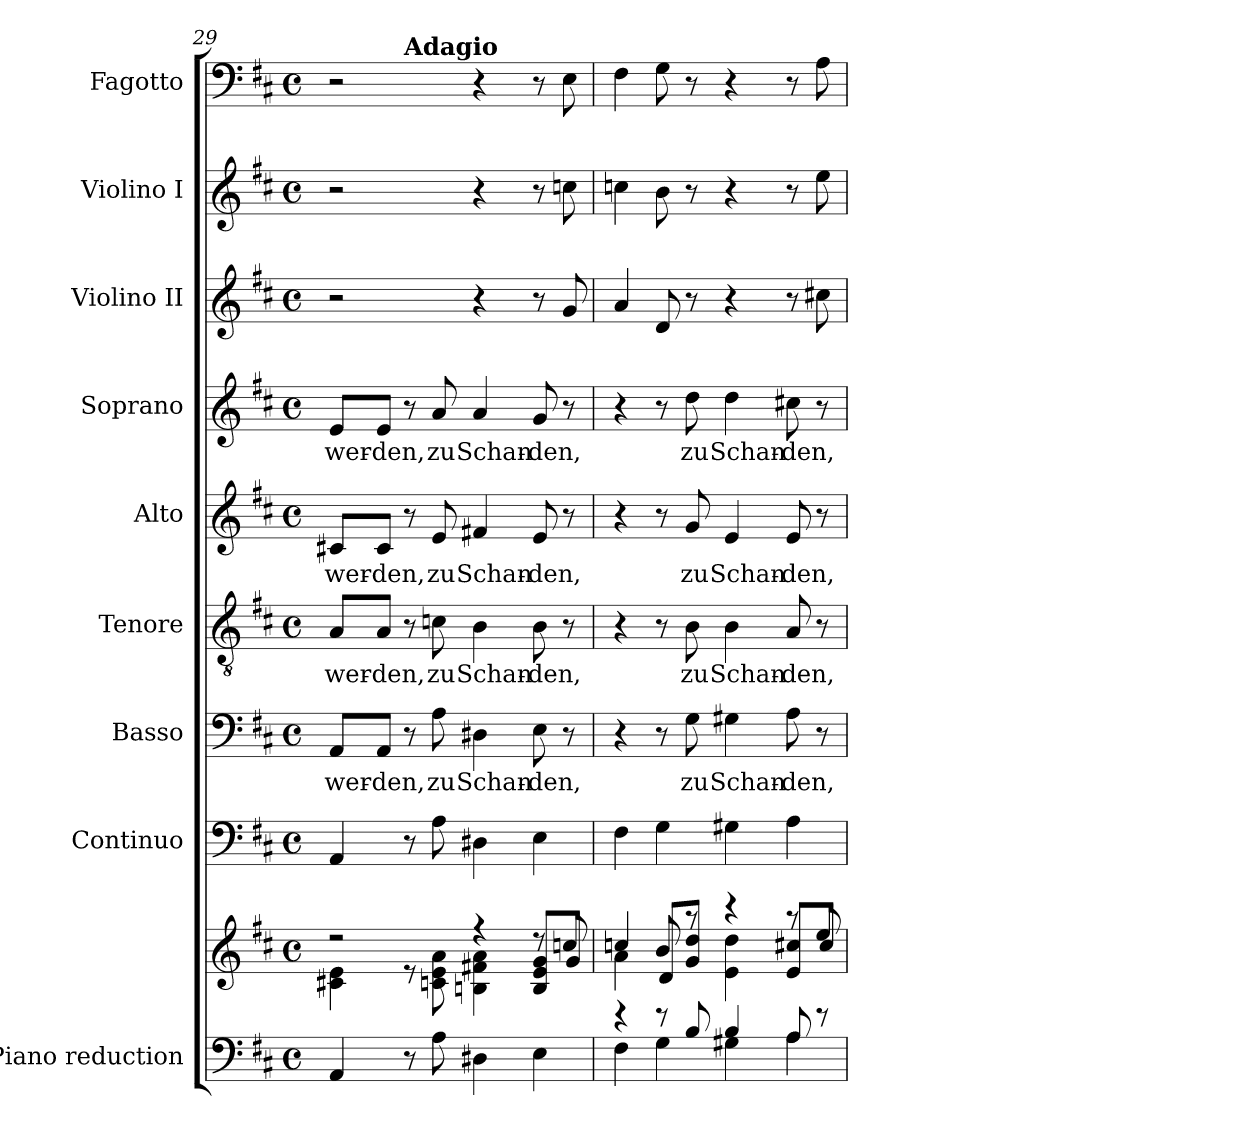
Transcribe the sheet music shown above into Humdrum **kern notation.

**kern	**kern	**kern	**kern	**text	**kern	**text	**kern	**text	**kern	**text	**kern	**kern	**kern
*part9	*part9	*part8	*part7	*part7	*part6	*part6	*part5	*part5	*part4	*part4	*part3	*part2	*part1
*staff10	*staff9	*staff8	*staff7	*staff7	*staff6	*staff6	*staff5	*staff5	*staff4	*staff4	*staff3	*staff2	*staff1
*I"Piano reduction	*	*I"Continuo	*I"Basso	*	*I"Tenore	*	*I"Alto	*	*I"Soprano	*	*I"Violino II	*I"Violino I	*I"Fagotto
*I'Pno	*	*	*	*	*	*	*	*	*	*	*I'Vln	*I'Vln	*
*clefF4	*clefG2	*clefF4	*clefF4	*	*clefGv2	*	*clefG2	*	*clefG2	*	*clefG2	*clefG2	*clefF4
*k[f#c#]	*k[f#c#]	*k[f#c#]	*k[f#c#]	*	*k[f#c#]	*	*k[f#c#]	*	*k[f#c#]	*	*k[f#c#]	*k[f#c#]	*k[f#c#]
*M4/4	*M4/4	*M4/4	*M4/4	*	*M4/4	*	*M4/4	*	*M4/4	*	*M4/4	*M4/4	*M4/4
*met(c)	*met(c)	*met(c)	*met(c)	*	*met(c)	*	*met(c)	*	*met(c)	*	*met(c)	*met(c)	*met(c)
=29	=29	=29	=29	=29	=29	=29	=29	=29	=29	=29	=29	=29	=29
*	*^	*	*	*	*	*	*	*	*	*	*	*	*
!	!	!	!	!	!LO:LY:b	!	!LO:LY:b	!	!LO:LY:b	!	!LO:LY:b	!	!	!
*	*	*	*	*	*	*	*	*	*	*	*	*	*	*^
4AA/	2r	4c#X!\ 4e!\	4AA/	8AA/L	wer-	8A/L	wer-	8c#X/L	wer-	8e/L	wer-	2r	2r	2r	4ryy
!	!	!	!	!	!LO:LY:b	!	!LO:LY:b	!	!LO:LY:b	!	!LO:LY:b	!	!	!	!
.	.	.	.	8AA/J	den,	8A/J	den,	8c#/J	den,	8e/J	den,	.	.	.	.
!	!	!	!	!	!	!	!	!	!	!	!	!	!	!	!LO:TX:a:B:t=Adagio
8r	.	8r	8r	8r	.	8r	.	8r	.	8r	.	.	.	.	2.ryy
!	!	!	!	!	!LO:LY:b	!	!LO:LY:b	!	!LO:LY:b	!	!LO:LY:b	!	!	!	!
8A\	.	8cn!\ 8e!\ 8a!\	8A\	8A\	zu	8cn\	zu	8e/	zu	8a/	zu	.	.	.	.
!	!	!	!	!	!LO:LY:b	!	!LO:LY:b	!	!LO:LY:b	!	!LO:LY:b	!	!	!	!
4D#X\	4r	4Bn!\ 4f#X!\ 4a!\	4D#X\	4D#X\	Schan-	4B\	Schan-	4f#X/	Schan-	4a/	Schan-	4r	4r	4r	.
!	!	!	!	!	!LO:LY:b	!	!LO:LY:b	!	!LO:LY:b	!	!LO:LY:b	!	!	!	!
4E\	8r	8B!/ 8e!/ 8g!/L	4E\	8E\	den,	8B\	den,	8e/	den,	8g/	den,	8r	8r	8r	.
.	8ccn/	8g/J	.	8r	.	8r	.	8r	.	8r	.	8g/	8ccn\	8E\	.
*	*	*	*	*	*	*	*	*	*	*	*	*	*	*v	*v
=30	=30	=30	=30	=30	=30	=30	=30	=30	=30	=30	=30	=30	=30	=30
*^	*	*	*	*	*	*	*	*	*	*	*	*	*	*
4r	4F#\	4ccn/	4a\	4F#\	4r	.	4r	.	4r	.	4r	.	4a/	4ccn\	4F#\
8r	4G\	8b/	8d/L	4G\	8r	.	8r	.	8r	.	8r	.	8d/	8b\	8G\
!	!	!	!	!	!	!LO:LY:b	!	!LO:LY:b	!	!LO:LY:b	!	!LO:LY:b	!	!	!
8B!/	.	8r	8g!/ 8dd!/J	.	8G\	zu	8B\	zu	8g/	zu	8dd\	zu	8r	8r	8r
!	!	!	!	!	!	!LO:LY:b	!	!LO:LY:b	!	!LO:LY:b	!	!LO:LY:b	!	!	!
4B!/	4G#X\	4r	4e!\ 4dd!\	4G#X\	4G#X\	Schan-	4B\	Schan-	4e/	Schan-	4dd\	Schan-	4r	4r	4r
!	!	!	!	!	!	!LO:LY:b	!	!LO:LY:b	!	!LO:LY:b	!	!LO:LY:b	!	!	!
8A/	4A\	8r	8e!/ 8cc#X!/L	4A\	8A\	den,	8A/	den,	8e/	den,	8cc#X\	den,	8r	8r	8r
8r	.	8ee/	8cc#i/J	.	8r	.	8r	.	8r	.	8r	.	8cc#X\	8ee\	8A\
*v	*v	*	*	*	*	*	*	*	*	*	*	*	*	*	*
*	*v	*v	*	*	*	*	*	*	*	*	*	*	*	*
=	=	=	=	=	=	=	=	=	=	=	=	=	=
*-	*-	*-	*-	*-	*-	*-	*-	*-	*-	*-	*-	*-	*-
